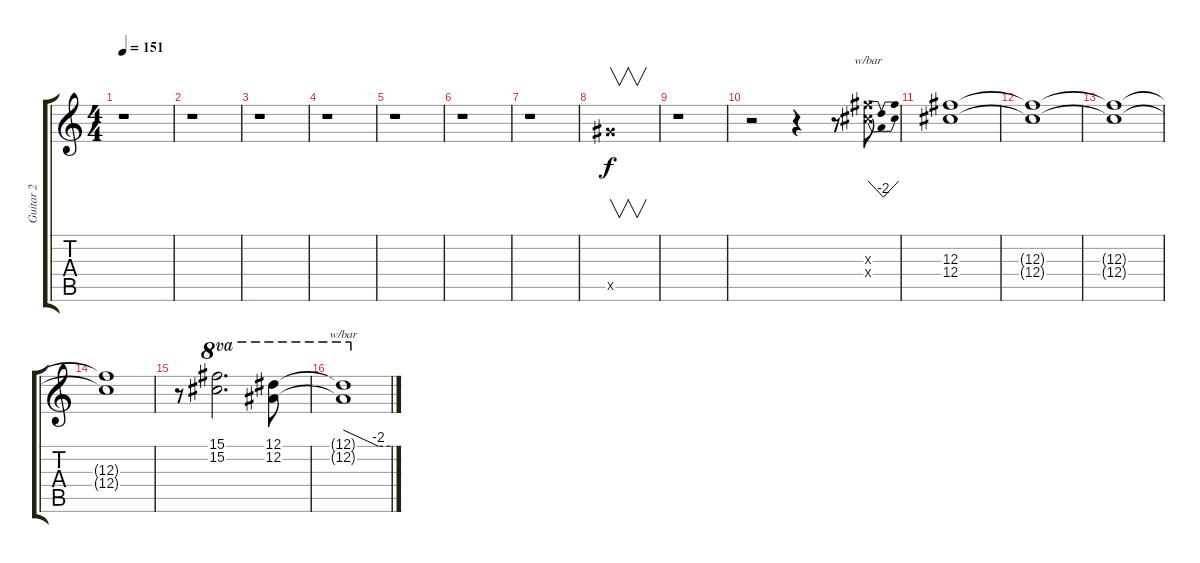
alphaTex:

\track ("Guitar 2" "Guitar 2") {instrument overdrivenguitar}
\staff {score tabs}
\tuning (Eb4 Bb3 Gb3 Db3 Ab2 Eb2) {hide}
\ts (4 4)
\tempo 151
\clef g2
\ks c
r.1{dy f instrument overdrivenguitar} |
r.1 |
r.1 |
r.1 |
r.1 |
r.1 |
r.1 |
12.5{x}.1{v} |
r.1 |
r.2 r.4 r.8 (12.3{x} 12.4{x}).8{tbe (dip default 0 0 30 -8 60 0)} |
(12.3 12.4).1 |
(12.3{t} 12.4{t}).1 |
(12.3{t} 12.4{t}).1 |
(12.3{t} 12.4{t}).1 |
r.8 (15.1 15.2).2{d ot 8va} (12.1 12.2).8{ot 8va} |
(12.1{t} 12.2{t}).1{tbe (custom default 0 0 45 -8 60 -8) ot 8va}
